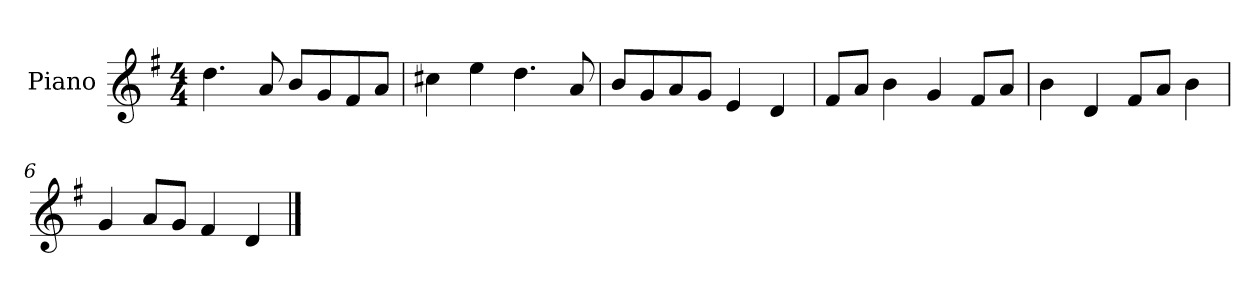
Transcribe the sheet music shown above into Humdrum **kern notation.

**kern
*part1
*staff1
*I"Piano
*I'P-no
*clefG2
*k[f#]
*M4/4
*MM90
=1
4.dd\
8a/
8b/L
8g/
8f#/
8a/J
=2
4cc#X\
4ee\
4.dd\
8a/
=3
8b/L
8g/
8a/
8g/J
4e/
4d/
=4
8f#/L
8a/J
4b\
4g/
8f#/L
8a/J
=5
4b\
4d/
8f#/L
8a/J
4b\
=6
4g/
8a/L
8g/J
4f#/
4d/
==
*-
